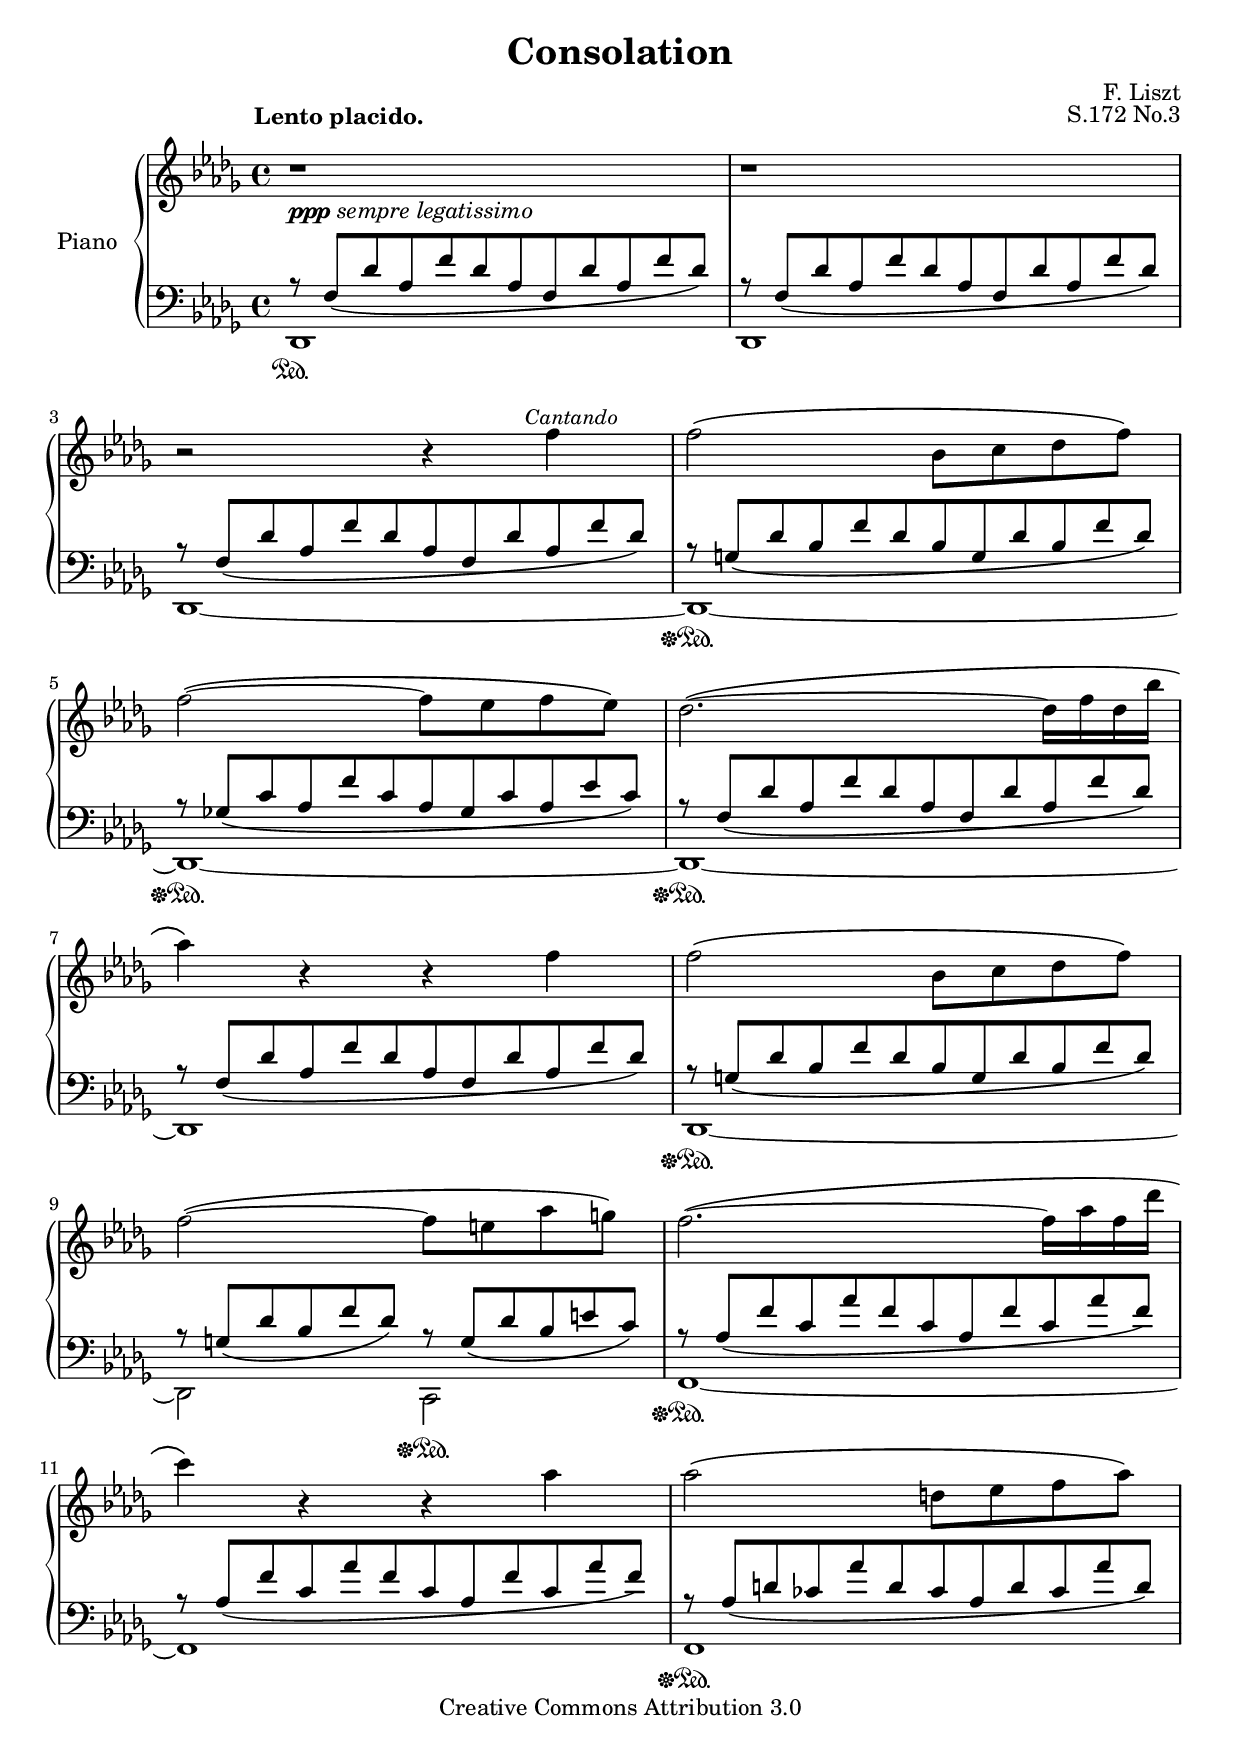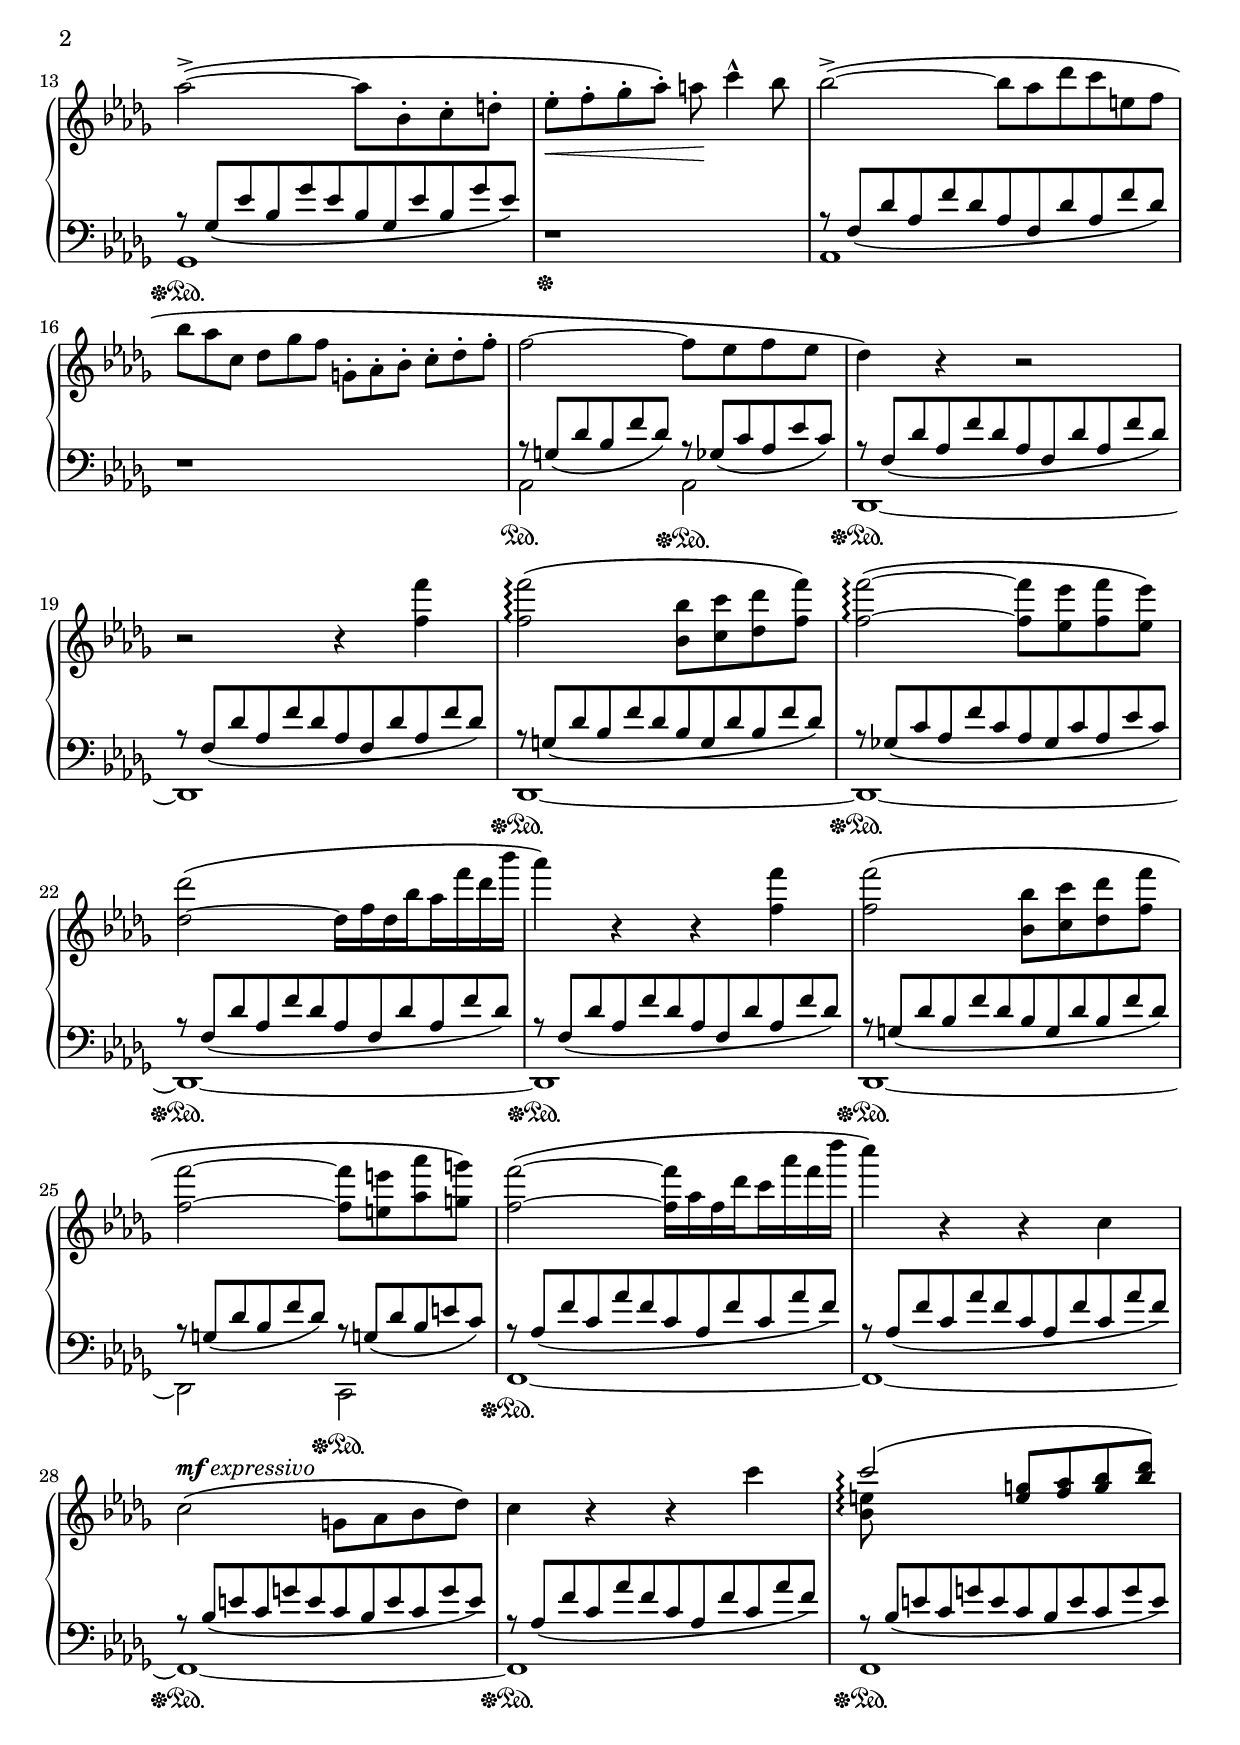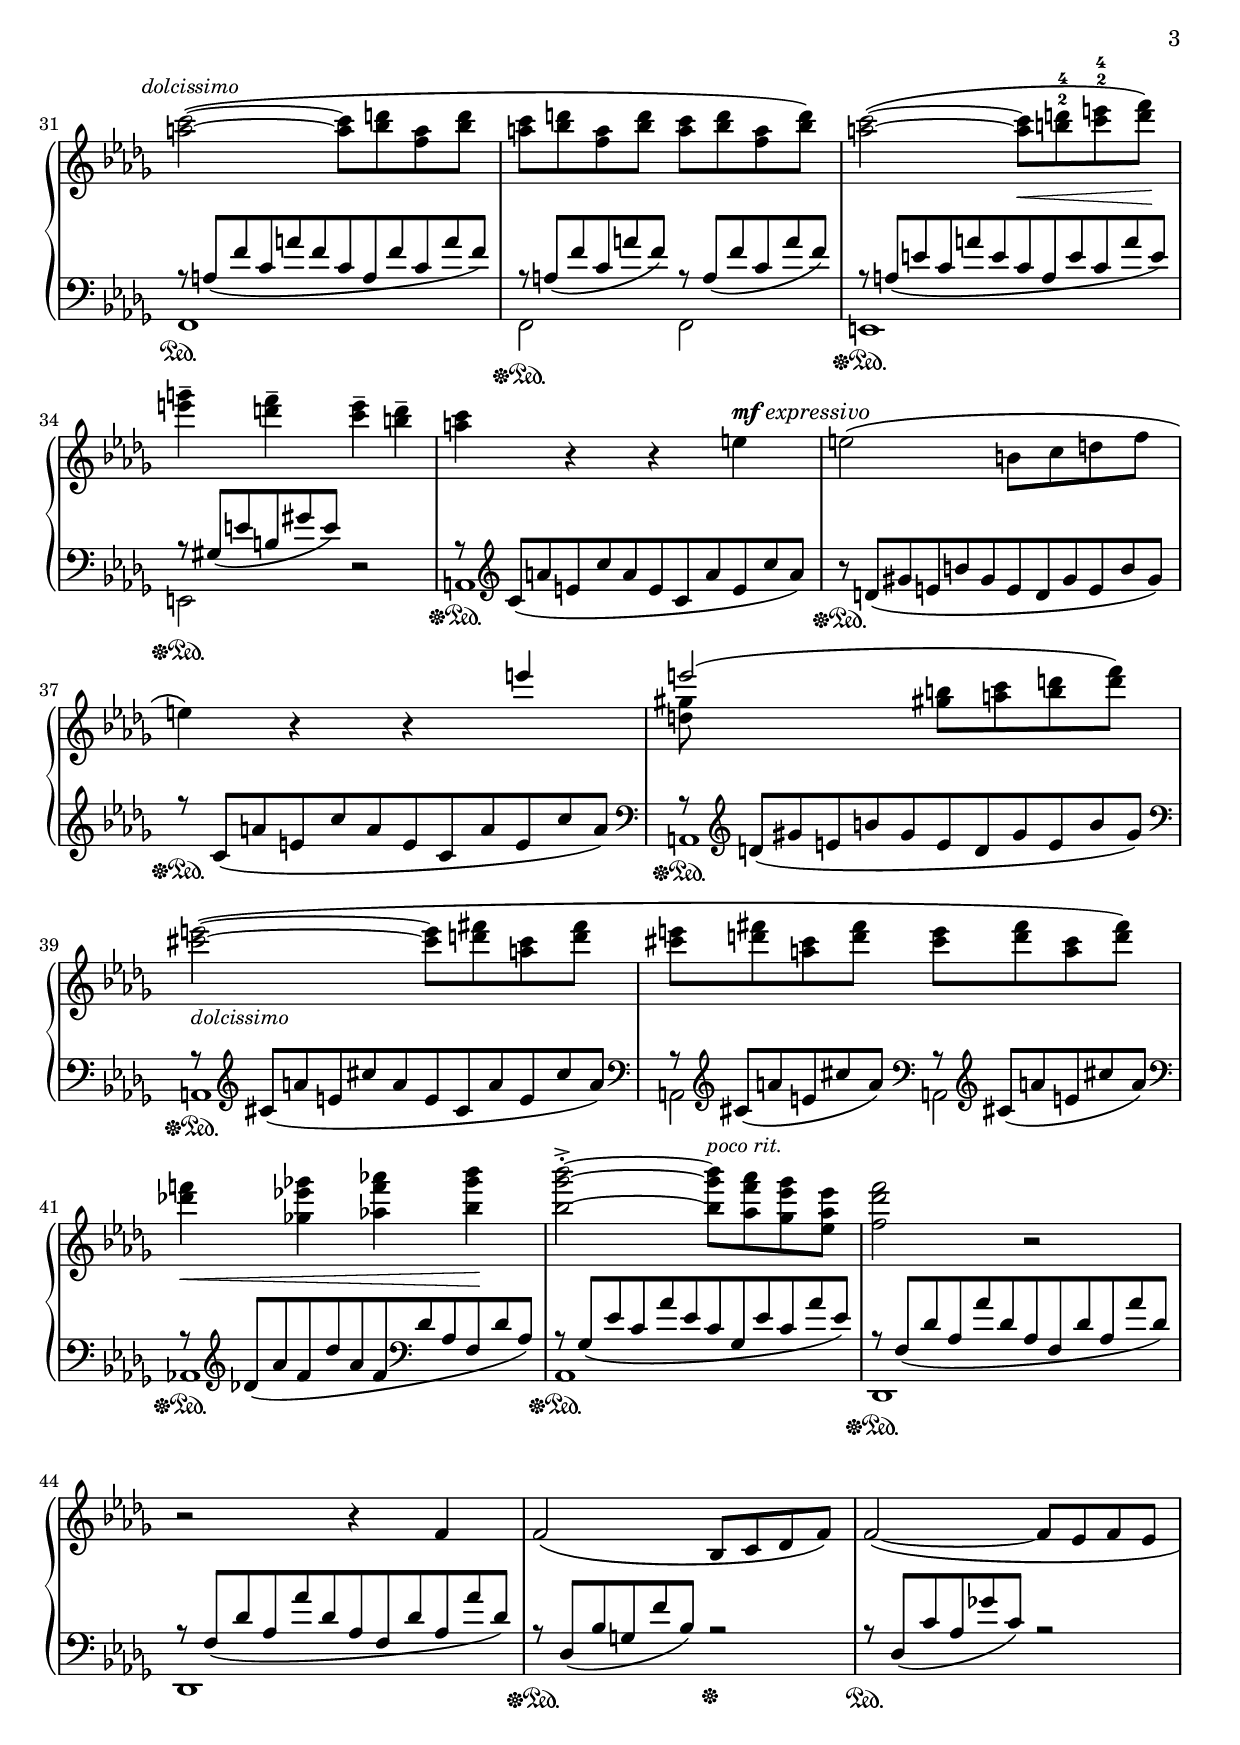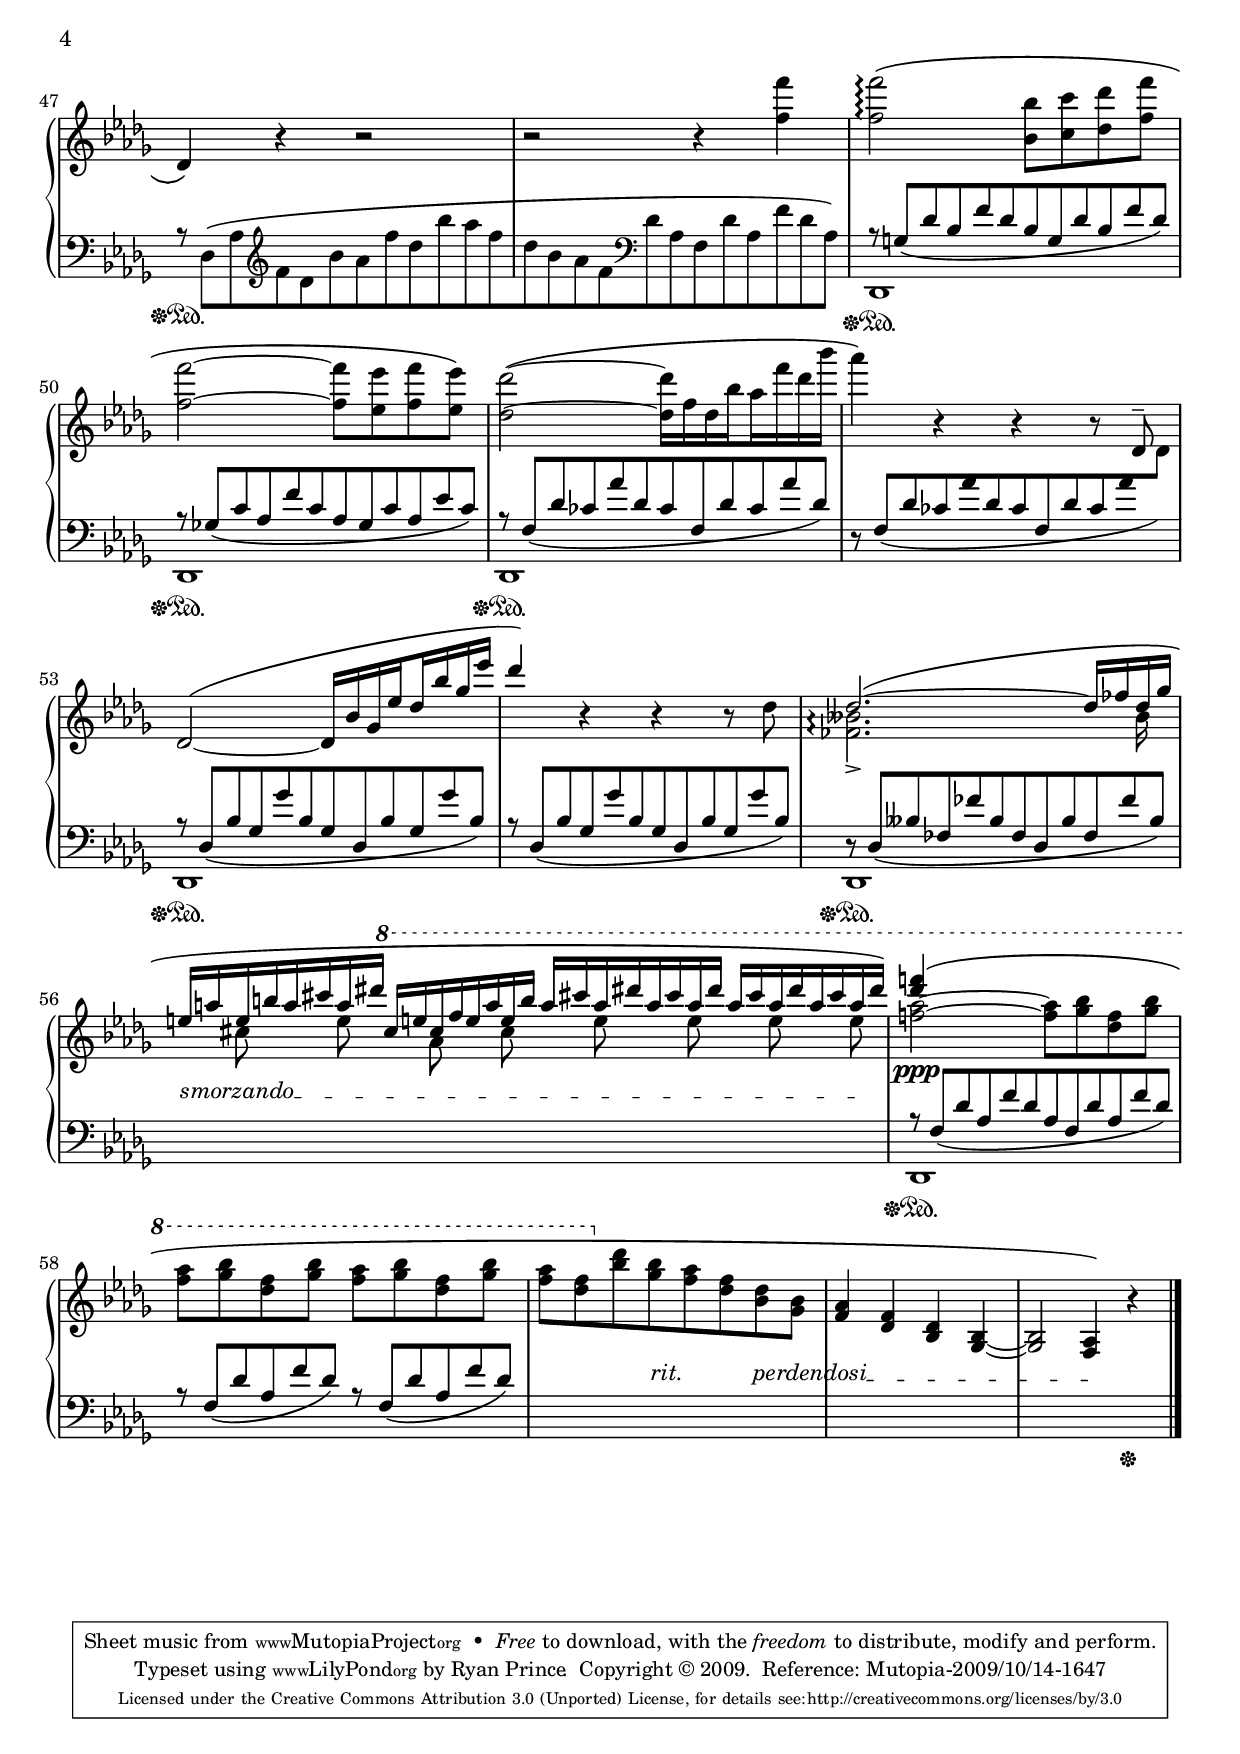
\version "2.18.0"

\header {

  title = "Consolation"
  composer = "F. Liszt"
  opus = "S.172 No.3"

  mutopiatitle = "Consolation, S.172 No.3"
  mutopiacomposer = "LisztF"
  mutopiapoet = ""
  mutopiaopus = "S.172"
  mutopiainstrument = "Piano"
  date = ""
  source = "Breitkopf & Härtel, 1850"
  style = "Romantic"
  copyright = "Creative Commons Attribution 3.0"
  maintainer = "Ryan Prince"
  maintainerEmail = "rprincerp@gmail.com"
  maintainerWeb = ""
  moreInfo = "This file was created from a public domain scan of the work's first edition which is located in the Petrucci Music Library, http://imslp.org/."

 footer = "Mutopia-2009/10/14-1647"
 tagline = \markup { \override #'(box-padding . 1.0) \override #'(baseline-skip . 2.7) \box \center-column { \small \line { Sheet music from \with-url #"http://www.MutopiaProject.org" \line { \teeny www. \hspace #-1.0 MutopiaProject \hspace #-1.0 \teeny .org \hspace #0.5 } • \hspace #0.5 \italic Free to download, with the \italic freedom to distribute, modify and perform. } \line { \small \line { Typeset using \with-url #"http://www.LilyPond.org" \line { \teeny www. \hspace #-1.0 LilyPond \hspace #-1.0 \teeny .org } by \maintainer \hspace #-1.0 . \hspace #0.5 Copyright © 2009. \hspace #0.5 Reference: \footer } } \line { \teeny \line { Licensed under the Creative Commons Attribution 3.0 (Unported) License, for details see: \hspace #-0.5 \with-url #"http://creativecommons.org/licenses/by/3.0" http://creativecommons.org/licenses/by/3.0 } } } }
}

\score {

\new PianoStaff <<

  \set PianoStaff.instrumentName = "Piano"
  \set PianoStaff.connectArpeggios = ##t
  \new Staff = "up" \relative c'' << { \time 4/4 \key des \major \clef treble \set subdivideBeams = ##t

    \stemDown b1\rest _\markup { \small \dynamic ppp \italic "sempre legatissimo" }		| % 1
    b1\rest											| % 2
    b2\rest b4\rest \once \override TextScript.extra-offset = #'(-2.0 . 0.0)f'
		^\markup { \small \italic "Cantando" }						| % 3
    f2\( bes,8 c des f\)									| % 4
    f2~\( f8 es f es\)										| % 5
    des2.~\( des16 f des bes'									| % 6
    aes4\) b,\rest b\rest f'									| % 7
    f2\( bes,8 c des f\)									| % 8
    f2~\( f8 e aes g\)										| % 9
    f2.~\( f16 aes f des'									| % 10
    c4\) b,\rest b\rest aes'									| % 11
    aes2\( d,8 es f aes\)									| % 12
    aes2~\(^> aes8 bes,-. c-. d-.								| % 13
    es-._\< f-. ges-. aes-.\) a\! c4^^ bes8							| % 14
    bes2~\(^> bes8*4/6[ aes des c e, f]								| % 15
    bes8*2/3[ aes c,] des[ ges f] g,-.[ aes-. bes-.] c-.[ des-. f-.]				| % 16
    f2~ f8 es f es										| % 17
    des4\) b\rest b2\rest									| % 18
    b\rest b4\rest <f' f'>									| % 19
    <f f'>2\arpeggio\( <bes, bes'>8 <c c'> <des des'> <f f'>\)					| % 20
    <f~ f'~>2\arpeggio\( <f f'>8 <es es'> <f f'> <es es'>\)					| % 21
    <des~ des'>2\( des16[ f des bes' aes f' des bes']						| % 22
    aes4\) b,,\rest b\rest <f' f'>								| % 23
    <f f'>2\( <bes, bes'>8 <c c'> <des des'> <f f'>						| % 24
    <f~ f'~>2 <f f'>8 <e e'> <aes aes'> <g g'>\)						| % 25
    <f~ f'~>2\( <f f'>16[ aes f des' c aes' f des']						| % 26
    c4\) b,,\rest b\rest c									| % 27
    c2\( g8[ aes bes des]\)									| % 28
    c4 b\rest b\rest c'										| % 29
    \stemUp c2\arpeggio\( <e, g>8[ <f aes> <g bes> <bes des>]\)					| % 30
    \stemDown <a~ c~>2\( <a c>8 <bes d> <f a> <bes d>						| % 31
    <a c> <bes d> <f a> <bes d> <a c> <bes d> <f a> <bes d>\)					| % 32
    <a~ c~>2\( <a c>8_\< <b^2 d^4> <c^2 e^4> <d f>\!\)						| % 33
    <e g>4-- <d f>-- <c e>-- <b d>--								| % 34
    <a c> b,\rest b\rest e									| % 35
    e2\( b8 c d f										| % 36
    e4\) b\rest b\rest \stemUp e'								| % 37
    e2\( \stemDown <gis,! b>8 <a c> <b d> <d f>\)						| % 38
    <cis~ e~>2\( <cis e>8 <d fis> <a cis> <d fis>						| % 39
    <cis e> <d fis> <a cis> <d fis> <cis e> <d fis> <a cis> <d fis>\)				| % 40
    <des! f!>4_\< <ges,! es'! ges!> <aes! f' aes!> <bes ges' bes>\!				| % 41
    <bes~ ges'~ bes~>2-.-> <bes ges' bes>8 ^\markup { \small \italic "poco rit." } <aes f' aes>
		<ges es' ges> <es aes es'>							| % 42
    <f des' f>2 b,\rest										| % 43
    \stemUp b\rest b4\rest f									| % 44
    f2_\( bes,8 c des f\)									| % 45
    f2_~_\( f8 es f es										| % 46
    des4\) b'4\rest b2\rest									| % 47
    \stemDown b2\rest b4\rest <f' f'>4								| % 48
    <f f'>2\(\arpeggio <bes, bes'>8 <c c'> <des des'> <f f'>					| % 49
    <f~ f'~>2 <f f'>8 <es es'> <f f'> <es es'>\)						| % 50
    <des~ des'~>2\( <des des'>16[ f des bes' aes f' des bes']					| % 51
    aes4\) b,,\rest b\rest b8\rest \stemUp des,^-						| % 52
    des2_~^\( des16[ bes' ges es' des bes' ges es']						| % 53
    des4\) b,\rest b\rest b8\rest \stemDown des8						| % 54
    \stemUp des2.^~^\( des16 fes des ges							| % 55
    e16*1/2 a e b' a cis a dis \ottava #1 \set Staff.ottavation = #"8" cis e cis f e aes e bes'
		aes cis aes dis aes cis aes dis aes cis aes dis aes cis aes dis\)		| % 56
    <des f!>4\( s2.										| % 57
    \stemDown <f, aes>8 <ges bes> <des f> <ges bes> <f aes> <ges bes> <des f> <ges bes>		| % 58
    <f aes>[ <des f> \ottava #0 <bes des> <ges bes> <f aes> <des f> <bes des> <ges bes>]	| % 59
    \stemUp <f aes>4 <des f> <bes des> <ges_~ bes_~>						| % 60
    <ges bes>2 <f aes>4\) b'\rest							  \bar "|." % 61

  } \\ \relative c'' {

    \once \override TextScript.extra-offset = #'(-3.5 . 2.0) s1 ^\markup
		{ \bold "Lento placido." } 							| % 1
    s												| % 2
    s												| % 3
    s												| % 4
    s												| % 5
    s												| % 6
    s												| % 7
    s												| % 8
    s												| % 9
    s												| % 10
    s												| % 11
    s												| % 12	
    s												| % 13
    s												| % 14
    s												| % 15
    s												| % 16
    s												| % 17
    s												| % 18
    s												| % 19
    s												| % 20
    s												| % 21
    s												| % 22
    s												| % 23
    s												| % 24
    s												| % 25
    s												| % 26
    s												| % 27
    s ^\markup { \small \dynamic mf \italic "expressivo" }					| % 28
    s1												| % 29
    <bes e>8\arpeggio s8 s2.									| % 30
    \once \override TextScript.extra-offset = #'(-3.5 . 0.0)
		s1 ^\markup { \small \italic "dolcissimo" }					| % 31
    s												| % 32
    s												| % 33
    s												| % 34
    s2. s4 ^\markup { \small \dynamic mf \italic "expressivo" }					| % 35
    s1												| % 36
    s												| % 37
    <d gis>8 s8 s2.										| % 38
    s1 _\markup { \small \italic "dolcissimo"  }						| % 39
    s												| % 40
    s												| % 41
    s												| % 42
    s												| % 43
    s												| % 44
    s												| % 45
    s												| % 46
    s												| % 47
    s												| % 48
    s												| % 49
    s												| % 50
    s												| % 51
    s												| % 52
    s												| % 53
    s												| % 54
    <fes, beses>2.\arpeggio _> s8 beses16 s16							| % 55
    \override TextSpanner.bound-details.left.text = \markup { \italic "smorzando" }
		\textSpannerDown s8*1/2\startTextSpan cis s e s a s cis s e s e s e
		s e\stopTextSpan								| % 56
    <f!^~ aes^~>2_\ppp <f aes>8 <ges bes> <des f> <ges bes>					| % 57
    s1												| % 58
    \override TextSpanner.bound-details.left.text = \markup
		{ \italic "rit.           perdendosi" }
    s8 s s s\startTextSpan s2									| % 59
    s1												| % 60
    s2 s2\stopTextSpan										| % 61

  } >>

  \new Staff = "down" \relative c << { \time 4/4 \key des \major \clef bass

    r8*8/12 f[_\( des' aes f' des aes f des' aes f' des]\)					| % 1
    r f,[_\( des' aes f' des aes f des' aes f' des]\)						| % 2
    r f,[_\( des' aes f' des aes f des' aes f' des]\)						| % 3
    r g,[_\( des' bes f' des bes g des' bes f' des]\)						| % 4
    r ges,![_\( c aes f' c aes ges c aes es' c]\)						| % 5
    r f,[_\( des' aes f' des aes f des' aes f' des]\)						| % 6
    r f,[_\( des' aes f' des aes f des' aes f' des]\)						| % 7
    r g,[_\( des' bes f' des bes g des' bes f' des]\)						| % 8
    r g,[_\( des' bes f' des]\) r g,[_\( des' bes e c]\)					| % 9
    r aes[_\( f' c aes' f c aes f' c aes' f]\)							| % 10
    r aes,[_\( f' c aes' f c aes f' c aes' f]\)							| % 11
    r aes,[_\( d ces aes' d, ces aes d ces aes' d,]\)						| % 12
    r ges,[_\( es' bes ges' es bes ges es' bes ges' es]\)					| % 13
    d,1\rest											| % 14
    r8*8/12 f[_\( des' aes f' des aes f des' aes f' des]\)					| % 15
    d,1\rest											| % 16
    r8*8/12 g[_\( des' bes f' des]\) r ges,[_\( c aes es' c]\)					| % 17
    r f,[_\( des' aes f' des aes f des' aes f' des]\)						| % 18
    r f,[_\( des' aes f' des aes f des' aes f' des]\)						| % 19
    r g,[_\( des' bes f' des bes g des' bes f' des]\)						| % 20
    r ges,![_\( c aes f' c aes ges c aes es' c]\)						| % 21
    r f,[_\( des' aes f' des aes f des' aes f' des]\)						| % 22
    r f,[_\( des' aes f' des aes f des' aes f' des]\)						| % 23
    r g,[_\( des' bes f' des bes g des' bes f' des]\)						| % 24
    r g,[_\( des' bes f' des]\) r g,![_\( des' bes e c]\)					| % 25
    r aes[_\( f' c aes' f c aes f' c aes' f]\)							| % 26
    r aes,[_\( f' c aes' f c aes f' c aes' f]\)							| % 27
    r bes,[_\( e c g' e c bes e c g' e]\)							| % 28
    r aes,[_\( f' c aes' f c aes f' c aes' f]\)							| % 29
    r bes,[_\( e c g' e c bes e c g' e]\)							| % 30
    r a,[_\( f' c a' f c a f' c a' f]\)								| % 31
    r a,[_\( f' c a' f]\) r a,[_\( f' c a' f]\)							| % 32
    r a,[_\( e' c a' e c a e' c a' e]\)								| % 33
    r gis,[_\( e' b gis' e]\) d,2\rest								| % 34
    r8*8/12 \clef treble c'[_\( a' e c' a e c a' e c' a]\)					| % 35
    b\rest d,[_\( gis e b' gis e d gis e b' gis]\)						| % 36
    r c,[_\( a' e c' a e c a' e c' a]\) \clef bass						| % 37
    r \clef treble d,[_\( gis e b' gis e d gis e b' gis]\) \clef bass				| % 38
    r \clef treble cis,[_\( a' e cis' a e cis a' e cis' a]\) \clef bass				| % 39
    r \clef treble cis,[_\( a' e cis' a]\) \clef bass r \clef treble cis,[_\(
		a' e cis' a]\) \clef bass							| % 40
    r \clef treble des,![_\( aes' f des' aes f \clef bass des aes f des' aes]\)			| % 41
    r ges[_\( es' c aes' es c ges es' c aes' es]\)						| % 42
    r f,[_\( des' aes aes' des, aes f des' aes aes' des,]\)					| % 43
    r f,[_\( des' aes aes' des, aes f des' aes aes' des,]\)					| % 44
    r des,[_\( bes' g f' bes,]\) r2								| % 45
    r8*8/12 des,[_\( c' aes ges'! c,]\) r2							| % 46
    \stemDown r8*8/12 des,[^\( aes' \clef treble f' des bes' aes f' des bes' aes f		| % 47
    des bes aes f \clef bass des aes f des' aes f' des aes]\)					| % 48
    \stemUp r g[_\( des' bes f' des bes g des' bes f' des]\)					| % 49
    r ges,![_\( c aes f' c aes ges c aes es' c]\)						| % 50
    r f,[_\( des' ces aes' des, ces f, des' ces aes' des,]\)					| % 51
    d,\rest f[_\( des' ces aes' des, ces f, des' ces aes' \change Staff="up"
		\stemDown des,]\)								| % 52
    \change Staff="down" \stemUp r des,[_\( bes' ges ges' bes, ges des bes' ges ges'
		bes,]\)										| % 53
    \change Staff="down" \stemUp r des,[_\( bes' ges ges' bes, ges des bes' ges ges'
		bes,]\)										| % 54
    d,\rest des[_\( beses' fes fes' beses, fes des beses' fes fes' beses,]\)			| % 55
    s1												| % 56
    r8*8/12 f[_\( des' aes f' des aes f des' aes f' des]\)					| % 57
    r f,[_\( des' aes f' des]\) r f,[_\( des' aes f' des]\)					| % 58
    s1												| % 59
    s												| % 60
    s												| % 61

  } \\ \relative c, {

    \stemDown des1 \sustainOn									| % 1
    des												| % 2
    des~											| % 3
    des~ \sustainOff \sustainOn									| % 4
    des~ \sustainOff \sustainOn									| % 5
    des~ \sustainOff \sustainOn									| % 6
    des												| % 7
    des~ \sustainOff \sustainOn									| % 8
    des2 c \sustainOff \sustainOn								| % 9
    f1~ \sustainOff \sustainOn									| % 10
    f												| % 11
    f \sustainOff \sustainOn									| % 12
    ges \sustainOff \sustainOn									| % 13
    s \sustainOff										| % 14
    aes												| % 15
    s												| % 16
    aes2 \sustainOn aes \sustainOff \sustainOn							| % 17
    des,1~ \sustainOff \sustainOn								| % 18
    des												| % 19
    des~ \sustainOff \sustainOn									| % 20
    des~ \sustainOff \sustainOn									| % 21
    des~ \sustainOff \sustainOn									| % 22
    des \sustainOff \sustainOn									| % 23
    des~ \sustainOff \sustainOn									| % 24
    des2 c2 \sustainOff \sustainOn								| % 25
    f1~ \sustainOff \sustainOn									| % 26
    f~												| % 27
    f~ \sustainOff \sustainOn									| % 28
    f \sustainOff \sustainOn									| % 29
    f \sustainOff \sustainOn									| % 30
    f \sustainOn										| % 31
    f2 \sustainOff \sustainOn f									| % 32
    e1 \sustainOff \sustainOn									| % 33
    e2 \sustainOff \sustainOn s									| % 34
    a1*1/8 \sustainOff \sustainOn s8 s2.							| % 35
    s1 \sustainOff \sustainOn									| % 36
    s \sustainOff \sustainOn									| % 37
    a1*1/8 \sustainOff \sustainOn s8 s2.							| % 38
    a1*1/8 \sustainOff \sustainOn s8 s2.							| % 39
    a2*1/4 s4. a!2*1/4 s4.									| % 40
    aes!1*1/8 \sustainOff \sustainOn s8 s2.							| % 41
    aes1 \sustainOff \sustainOn									| % 42
    des, \sustainOff \sustainOn									| % 43
    des												| % 44
    s2 \sustainOff \sustainOn s2 \sustainOff							| % 45
    s1 \sustainOn										| % 46
    s \sustainOff \sustainOn									| % 47
    s												| % 48
    des \sustainOff \sustainOn									| % 49
    des \sustainOff \sustainOn									| % 50
    des \sustainOff \sustainOn									| % 51
    s												| % 52
    des \sustainOff \sustainOn									| % 53
    s												| % 54
    des \sustainOff \sustainOn									| % 55
    s												| % 56
    des \sustainOff \sustainOn									| % 57
    s												| % 58
    s												| % 59
    s												| % 60
    s4 s s s \sustainOff									| % 61

  } >>

>>

\layout {
  \context {
    \Score
    \override SpacingSpanner.base-shortest-duration = #(ly:make-moment 1/20)
  }
}
\midi { }

}
